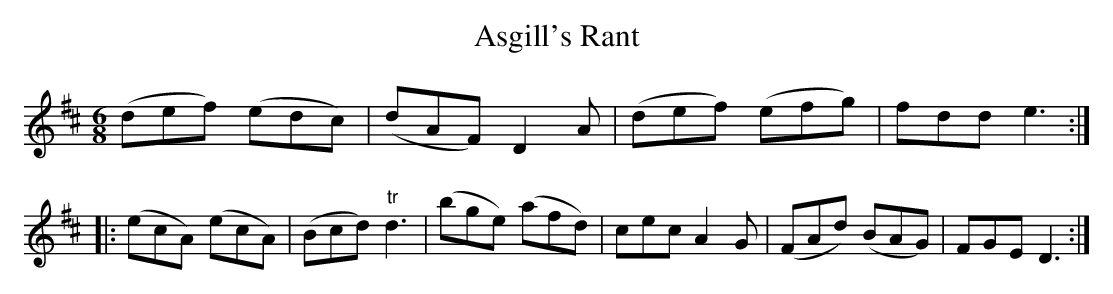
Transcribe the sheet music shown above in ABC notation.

X:1
T:Asgill's Rant
M:6/8
L:1/8
K:D
(def) (edc) | (dAF) D2A | (def) (efg) | fdd e3 :|
|: (ecA) (ecA) | (Bcd) "tr"d3 | (bge) (afd) | cec A2G | (FAd) (BAG) | FGE D3 :|
